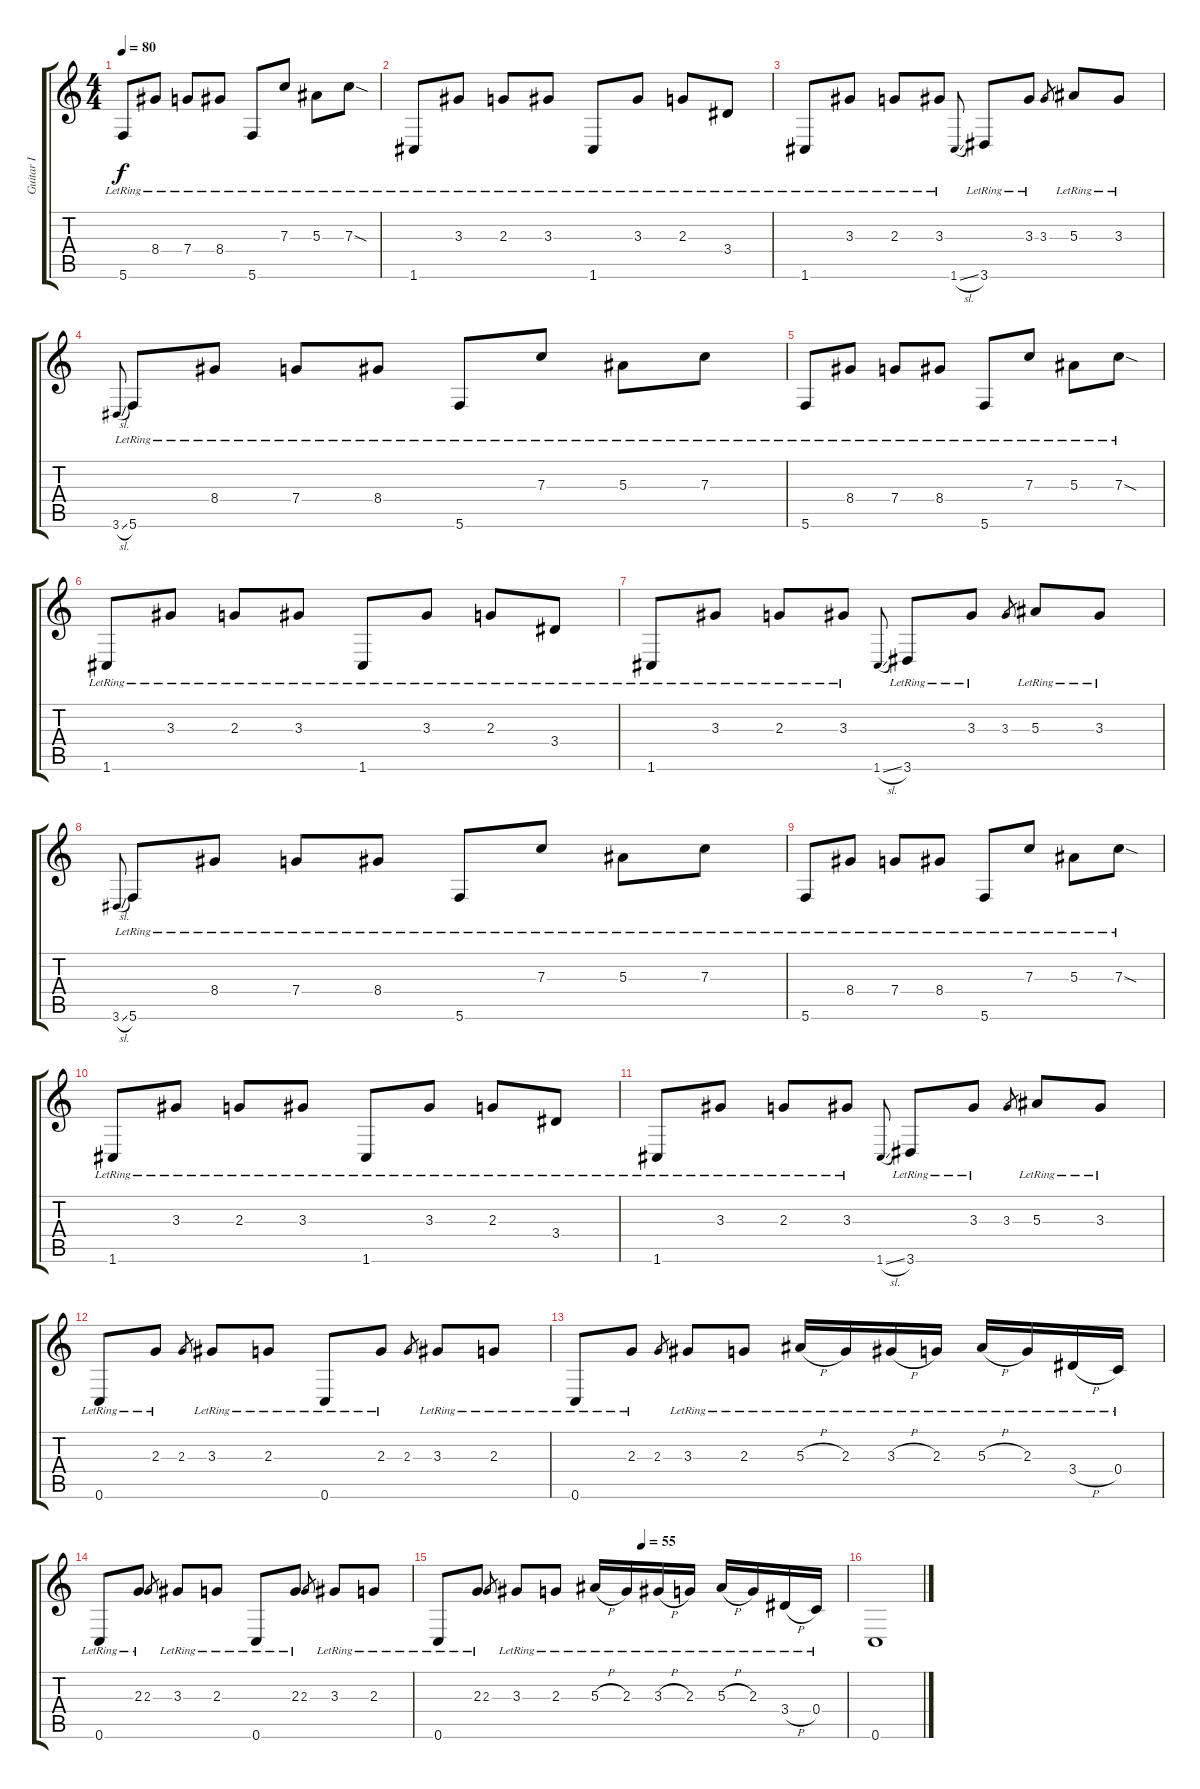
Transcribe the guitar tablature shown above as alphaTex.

\track ("Guitar I" "Guitar I") {instrument electricguitarclean}
\staff {score tabs}
\tuning (D4 A3 F3 C3 G2 C2) {hide}
\ts (4 4)
\tempo 80
\clef g2
\ks c
5.6{lr}.8{dy f} 8.4{lr}.8 7.4{lr}.8 8.4{lr}.8 5.6{lr}.8 7.3{lr}.8 5.3{lr}.8 7.3{sod lr}.8 |
1.6{lr}.8 3.3{lr}.8 2.3{lr}.8 3.3{lr}.8 1.6{lr}.8 3.3{lr}.8 2.3{lr}.8 3.4{lr}.8 |
1.6{lr}.8 3.3{lr}.8 2.3{lr}.8 3.3{lr}.8 1.6{sl}.8{gr onbeat} 3.6{lr}.8 3.3{lr}.8 3.3.8{gr} 5.3{lr}.8 3.3{lr}.8 |
3.6{sl}.8{gr onbeat} 5.6{lr}.8 8.4{lr}.8 7.4{lr}.8 8.4{lr}.8 5.6{lr}.8 7.3{lr}.8 5.3{lr}.8 7.3{lr}.8 |
5.6{lr}.8 8.4{lr}.8 7.4{lr}.8 8.4{lr}.8 5.6{lr}.8 7.3{lr}.8 5.3{lr}.8 7.3{sod lr}.8 |
1.6{lr}.8 3.3{lr}.8 2.3{lr}.8 3.3{lr}.8 1.6{lr}.8 3.3{lr}.8 2.3{lr}.8 3.4{lr}.8 |
1.6{lr}.8 3.3{lr}.8 2.3{lr}.8 3.3{lr}.8 1.6{sl}.8{gr onbeat} 3.6{lr}.8 3.3{lr}.8 3.3.8{gr} 5.3{lr}.8 3.3{lr}.8 |
3.6{sl}.8{gr onbeat} 5.6{lr}.8 8.4{lr}.8 7.4{lr}.8 8.4{lr}.8 5.6{lr}.8 7.3{lr}.8 5.3{lr}.8 7.3{lr}.8 |
5.6{lr}.8 8.4{lr}.8 7.4{lr}.8 8.4{lr}.8 5.6{lr}.8 7.3{lr}.8 5.3{lr}.8 7.3{sod lr}.8 |
1.6{lr}.8 3.3{lr}.8 2.3{lr}.8 3.3{lr}.8 1.6{lr}.8 3.3{lr}.8 2.3{lr}.8 3.4{lr}.8 |
1.6{lr}.8 3.3{lr}.8 2.3{lr}.8 3.3{lr}.8 1.6{sl}.8{gr onbeat} 3.6{lr}.8 3.3{lr}.8 3.3.8{gr} 5.3{lr}.8 3.3{lr}.8 |
0.6{lr}.8 2.3{lr}.8 2.3.8{gr} 3.3{lr}.8 2.3{lr}.8 0.6{lr}.8 2.3{lr}.8 2.3.8{gr} 3.3{lr}.8 2.3{lr}.8 |
0.6{lr}.8 2.3{lr}.8 2.3.8{gr} 3.3{lr}.8 2.3{lr}.8 5.3{h lr}.16 2.3{lr}.16 3.3{h lr}.16 2.3{lr}.16 5.3{h lr}.16 2.3{lr}.16 3.4{h lr}.16 0.4{lr}.16 |
0.6{lr}.8 2.3{lr}.8 2.3.8{gr} 3.3{lr}.8 2.3{lr}.8 0.6{lr}.8 2.3{lr}.8 2.3.8{gr} 3.3{lr}.8 2.3{lr}.8 |
\tempo (55 0.5)
0.6{lr}.8 2.3{lr}.8 2.3.8{gr} 3.3{lr}.8 2.3{lr}.8 5.3{h lr}.16 2.3{lr}.16 3.3{h lr}.16 2.3{lr}.16 5.3{h lr}.16 2.3{lr}.16 3.4{h lr}.16 0.4{lr}.16 |
0.6.1
